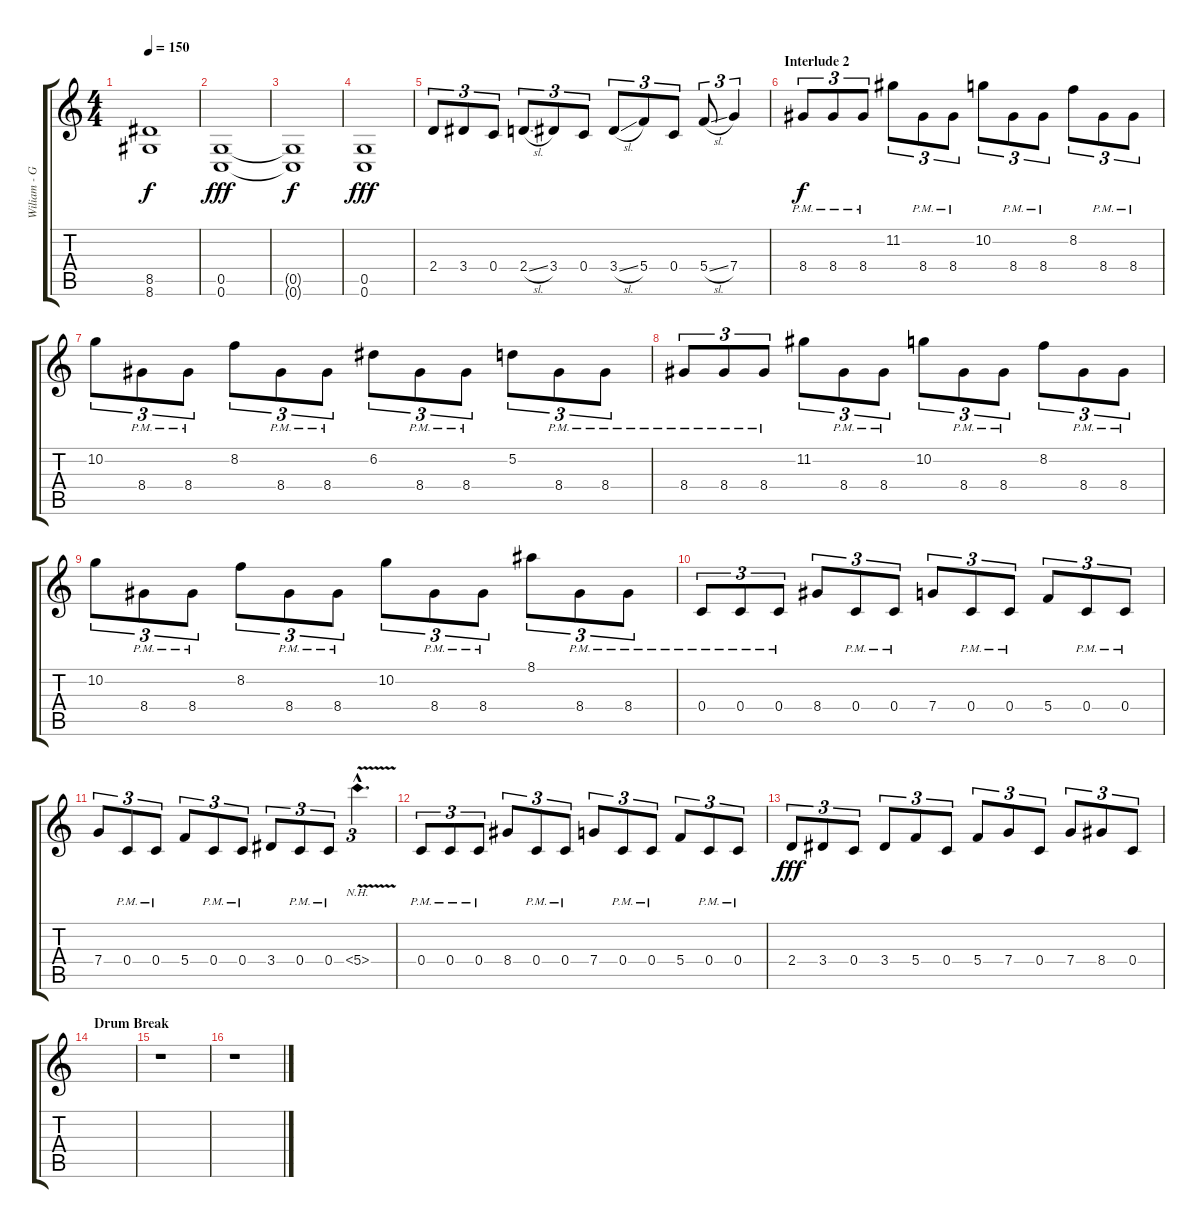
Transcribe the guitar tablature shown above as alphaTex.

\track ("Wiliam - Guitar 1" "Wiliam - G") {instrument distortionguitar}
\staff {score tabs}
\tuning (D4 A3 F3 C3 G2 C2) {hide}
\ts (4 4)
\tempo 150
\clef g2
\ks c
(8.5{t} 8.6{t}).1{dy f} |
(0.5 0.6).1{dy fff} |
(0.5{t} 0.6{t}).1{dy f} |
(0.5 0.6).1{dy fff} |
2.4.8{tu (3 2) instrument overdrivenguitar} 3.4.8{tu (3 2)} 0.4.8{tu (3 2)} 2.4{sl}.8{tu (3 2)} 3.4.8{tu (3 2)} 0.4.8{tu (3 2)} 3.4{sl}.8{tu (3 2)} 5.4.8{tu (3 2)} 0.4.8{tu (3 2)} 5.4{sl}.8{tu (3 2)} 7.4.4{tu (3 2)} |
\section ("" "Interlude 2")
8.4{pm}.8{tu (3 2) dy f instrument overdrivenguitar} 8.4{pm}.8{tu (3 2)} 8.4{pm}.8{tu (3 2)} 11.2.8{tu (3 2)} 8.4{pm}.8{tu (3 2)} 8.4{pm}.8{tu (3 2)} 10.2.8{tu (3 2)} 8.4{pm}.8{tu (3 2)} 8.4{pm}.8{tu (3 2)} 8.2.8{tu (3 2)} 8.4{pm}.8{tu (3 2)} 8.4{pm}.8{tu (3 2)} |
10.2.8{tu (3 2)} 8.4{pm}.8{tu (3 2)} 8.4{pm}.8{tu (3 2)} 8.2.8{tu (3 2)} 8.4{pm}.8{tu (3 2)} 8.4{pm}.8{tu (3 2)} 6.2.8{tu (3 2)} 8.4{pm}.8{tu (3 2)} 8.4{pm}.8{tu (3 2)} 5.2.8{tu (3 2)} 8.4{pm}.8{tu (3 2)} 8.4{pm}.8{tu (3 2)} |
8.4{pm}.8{tu (3 2)} 8.4{pm}.8{tu (3 2)} 8.4{pm}.8{tu (3 2)} 11.2.8{tu (3 2)} 8.4{pm}.8{tu (3 2)} 8.4{pm}.8{tu (3 2)} 10.2.8{tu (3 2)} 8.4{pm}.8{tu (3 2)} 8.4{pm}.8{tu (3 2)} 8.2.8{tu (3 2)} 8.4{pm}.8{tu (3 2)} 8.4{pm}.8{tu (3 2)} |
10.2.8{tu (3 2)} 8.4{pm}.8{tu (3 2)} 8.4{pm}.8{tu (3 2)} 8.2.8{tu (3 2)} 8.4{pm}.8{tu (3 2)} 8.4{pm}.8{tu (3 2)} 10.2.8{tu (3 2)} 8.4{pm}.8{tu (3 2)} 8.4{pm}.8{tu (3 2)} 8.1.8{tu (3 2)} 8.4{pm}.8{tu (3 2)} 8.4{pm}.8{tu (3 2)} |
0.4{pm}.8{tu (3 2)} 0.4{pm}.8{tu (3 2)} 0.4{pm}.8{tu (3 2)} 8.4.8{tu (3 2)} 0.4{pm}.8{tu (3 2)} 0.4{pm}.8{tu (3 2)} 7.4.8{tu (3 2)} 0.4{pm}.8{tu (3 2)} 0.4{pm}.8{tu (3 2)} 5.4.8{tu (3 2)} 0.4{pm}.8{tu (3 2)} 0.4{pm}.8{tu (3 2)} |
7.4.8{tu (3 2)} 0.4{pm}.8{tu (3 2)} 0.4{pm}.8{tu (3 2)} 5.4.8{tu (3 2)} 0.4{pm}.8{tu (3 2)} 0.4{pm}.8{tu (3 2)} 3.4.8{tu (3 2)} 0.4{pm}.8{tu (3 2)} 0.4{pm}.8{tu (3 2)} 5.4{nh v hac}.4{d tu (3 2)} |
0.4{pm}.8{tu (3 2)} 0.4{pm}.8{tu (3 2)} 0.4{pm}.8{tu (3 2)} 8.4.8{tu (3 2)} 0.4{pm}.8{tu (3 2)} 0.4{pm}.8{tu (3 2)} 7.4.8{tu (3 2)} 0.4{pm}.8{tu (3 2)} 0.4{pm}.8{tu (3 2)} 5.4.8{tu (3 2)} 0.4{pm}.8{tu (3 2)} 0.4{pm}.8{tu (3 2)} |
2.4.8{tu (3 2) dy fff} 3.4.8{tu (3 2)} 0.4.8{tu (3 2)} 3.4.8{tu (3 2)} 5.4.8{tu (3 2)} 0.4.8{tu (3 2)} 5.4.8{tu (3 2)} 7.4.8{tu (3 2)} 0.4.8{tu (3 2)} 7.4.8{tu (3 2)} 8.4.8{tu (3 2)} 0.4.8{tu (3 2)} |
\section ("" "Drum Break")
|
r.1 |
r.1
